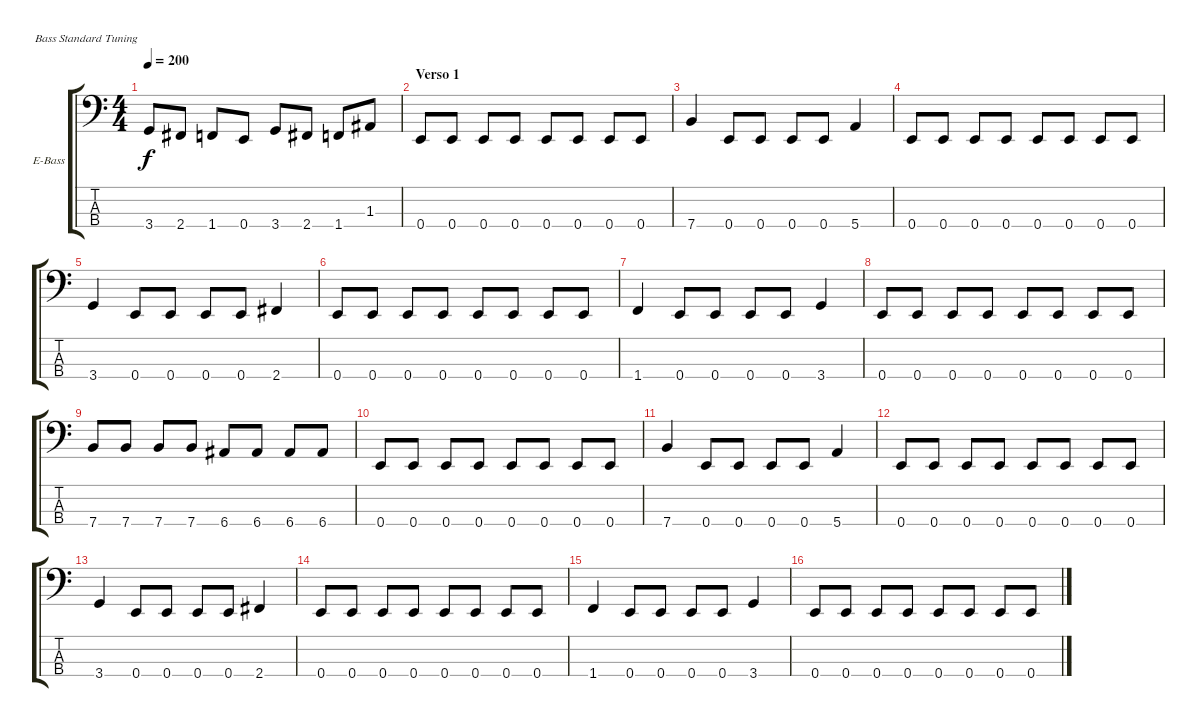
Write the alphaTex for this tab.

\defaultSystemsLayout 4
\bracketExtendMode groupsimilarinstruments
\firstSystemTrackNameOrientation horizontal
\otherSystemsTrackNameOrientation horizontal
\track ("Electric Bass" "E-Bass") {instrument electricbassfinger}
\staff {score tabs}
\tuning (G2 D2 A1 E1)
\ts (4 4)
\tempo 200
\clef f4
\ks c
3.4.8{dy f} 2.4.8 1.4.8 0.4.8 3.4.8 2.4.8 1.4.8 1.3.8 |
\section ("" "Verso 1")
0.4.8 0.4.8 0.4.8 0.4.8 0.4.8 0.4.8 0.4.8 0.4.8 |
7.4.4 0.4.8 0.4.8 0.4.8 0.4.8 5.4.4 |
0.4.8 0.4.8 0.4.8 0.4.8 0.4.8 0.4.8 0.4.8 0.4.8 |
3.4.4 0.4.8 0.4.8 0.4.8 0.4.8 2.4.4 |
0.4.8 0.4.8 0.4.8 0.4.8 0.4.8 0.4.8 0.4.8 0.4.8 |
1.4.4 0.4.8 0.4.8 0.4.8 0.4.8 3.4.4 |
0.4.8 0.4.8 0.4.8 0.4.8 0.4.8 0.4.8 0.4.8 0.4.8 |
7.4.8 7.4.8 7.4.8 7.4.8 6.4.8 6.4.8 6.4.8 6.4.8 |
0.4.8 0.4.8 0.4.8 0.4.8 0.4.8 0.4.8 0.4.8 0.4.8 |
7.4.4 0.4.8 0.4.8 0.4.8 0.4.8 5.4.4 |
0.4.8 0.4.8 0.4.8 0.4.8 0.4.8 0.4.8 0.4.8 0.4.8 |
3.4.4 0.4.8 0.4.8 0.4.8 0.4.8 2.4.4 |
0.4.8 0.4.8 0.4.8 0.4.8 0.4.8 0.4.8 0.4.8 0.4.8 |
1.4.4 0.4.8 0.4.8 0.4.8 0.4.8 3.4.4 |
0.4.8 0.4.8 0.4.8 0.4.8 0.4.8 0.4.8 0.4.8 0.4.8
